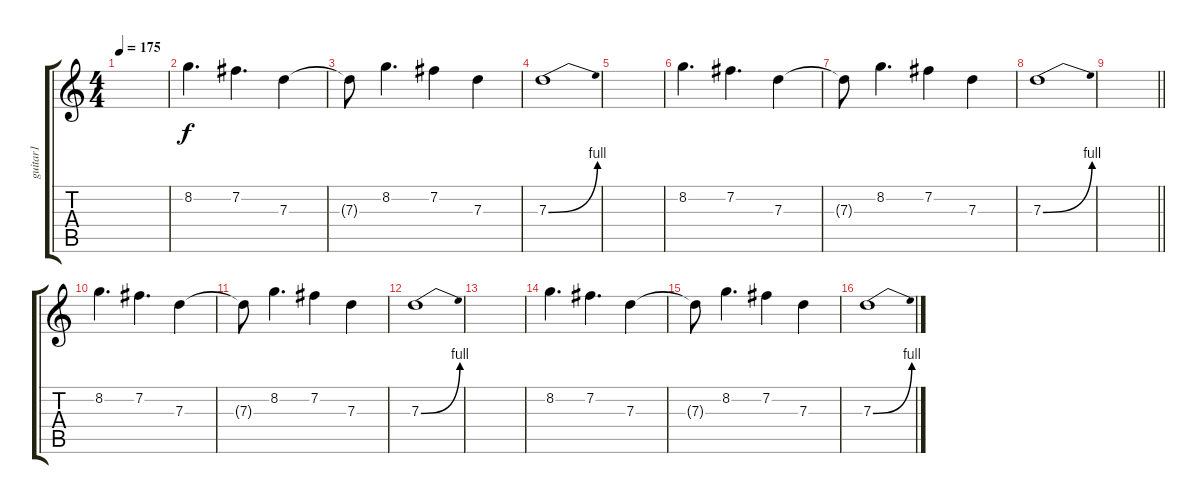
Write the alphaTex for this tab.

\track ("guitar1" "guitar1") {instrument distortionguitar}
\staff {score tabs}
\tuning (E4 B3 G3 D3 A2 E2) {hide}
\ts (4 4)
\tempo 175
\clef g2
\ks c
|
8.2.4{d} 7.2.4{d} 7.3.4 |
7.3{t}.8 8.2.4{d} 7.2.4 7.3.4 |
7.3{be (bend 0 0 60 4)}.1 |
|
8.2.4{d} 7.2.4{d} 7.3.4 |
7.3{t}.8 8.2.4{d} 7.2.4 7.3.4 |
7.3{be (bend 0 0 60 4)}.1 |
\barLineRight lightlight
|
8.2.4{d} 7.2.4{d} 7.3.4 |
7.3{t}.8 8.2.4{d} 7.2.4 7.3.4 |
7.3{be (bend 0 0 60 4)}.1 |
|
8.2.4{d} 7.2.4{d} 7.3.4 |
7.3{t}.8 8.2.4{d} 7.2.4 7.3.4 |
7.3{be (bend 0 0 60 4)}.1
